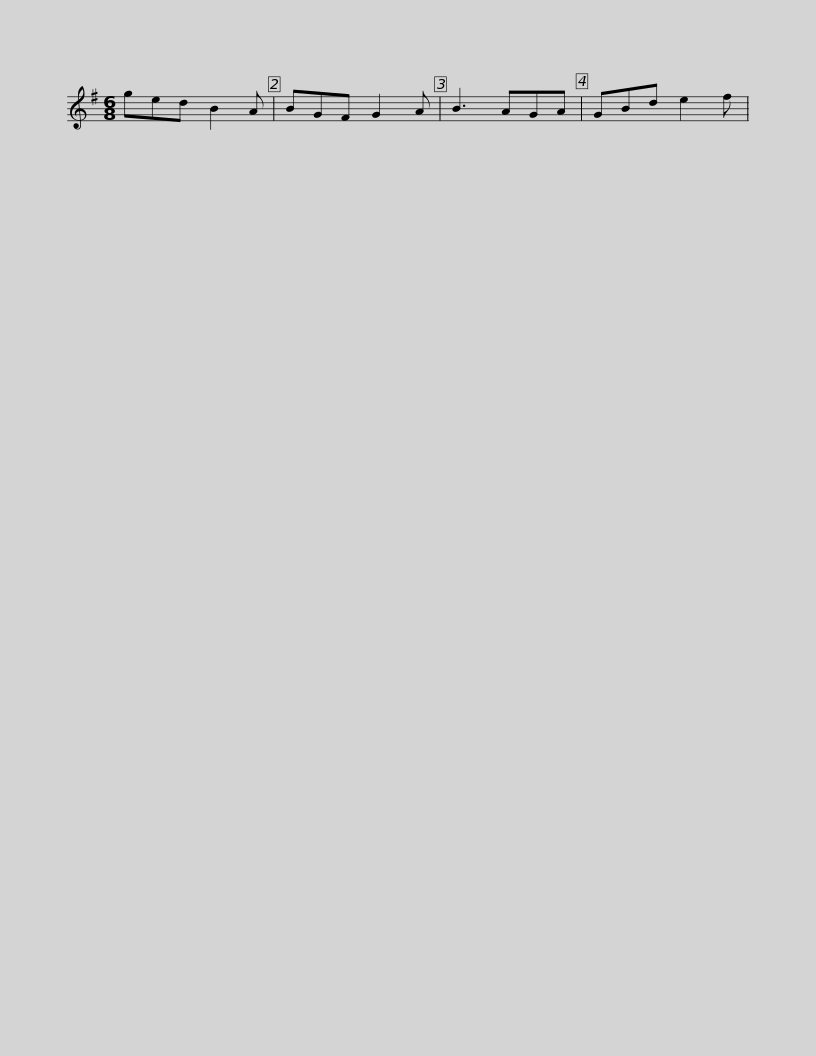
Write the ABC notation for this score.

X:1
L:1/8
M:6/8
I:linebreak $
K:G
V:1 treble
V:1
 ged B2 A | BGF G2 A | B3 AGA | GBd e2 f | %4
